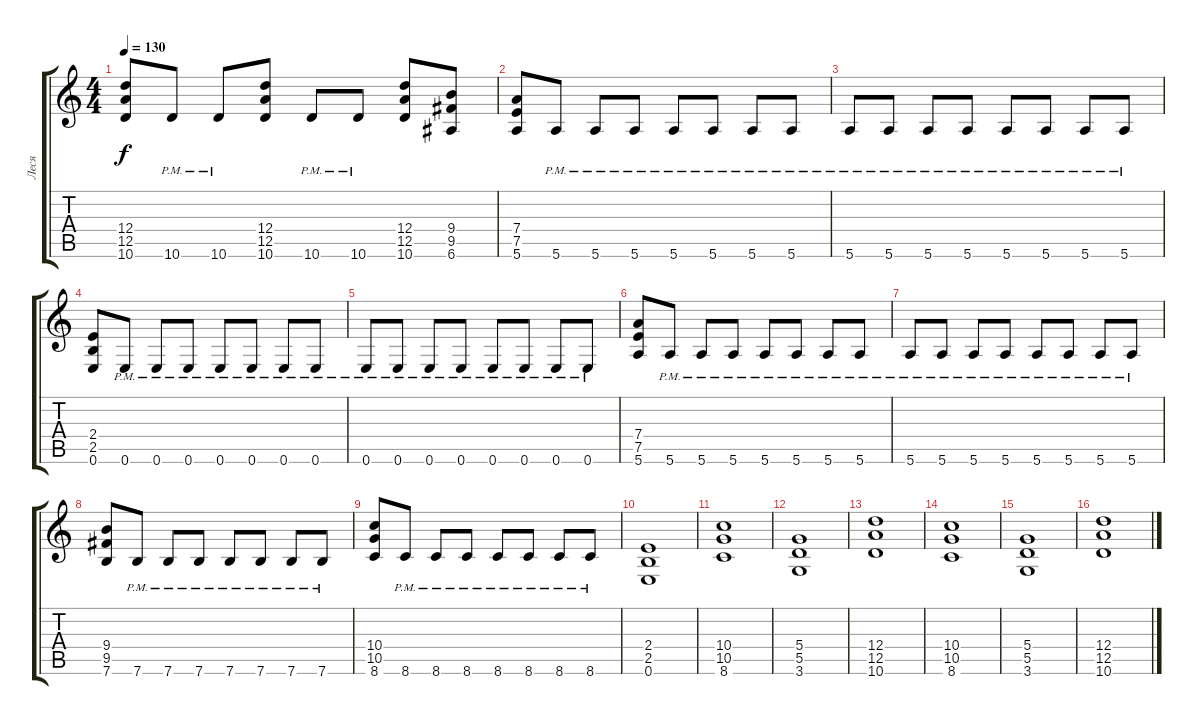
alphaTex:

\track ("Леся" "Леся") {instrument overdrivenguitar}
\staff {score tabs}
\tuning (E4 B3 G3 D3 A2 E2) {hide}
\ts (4 4)
\tempo 130
\clef g2
\ks c
(12.4 12.5 10.6).8{dy f} 10.6{pm}.8 10.6{pm}.8 (12.4 12.5 10.6).8 10.6{pm}.8 10.6{pm}.8 (12.4 12.5 10.6).8 (9.4 9.5 6.6).8 |
(7.4 7.5 5.6).8 5.6{pm}.8 5.6{pm}.8 5.6{pm}.8 5.6{pm}.8 5.6{pm}.8 5.6{pm}.8 5.6{pm}.8 |
5.6{pm}.8 5.6{pm}.8 5.6{pm}.8 5.6{pm}.8 5.6{pm}.8 5.6{pm}.8 5.6{pm}.8 5.6{pm}.8 |
(2.4 2.5 0.6).8 0.6{pm}.8 0.6{pm}.8 0.6{pm}.8 0.6{pm}.8 0.6{pm}.8 0.6{pm}.8 0.6{pm}.8 |
0.6{pm}.8 0.6{pm}.8 0.6{pm}.8 0.6{pm}.8 0.6{pm}.8 0.6{pm}.8 0.6{pm}.8 0.6{pm}.8 |
(7.4 7.5 5.6).8 5.6{pm}.8 5.6{pm}.8 5.6{pm}.8 5.6{pm}.8 5.6{pm}.8 5.6{pm}.8 5.6{pm}.8 |
5.6{pm}.8 5.6{pm}.8 5.6{pm}.8 5.6{pm}.8 5.6{pm}.8 5.6{pm}.8 5.6{pm}.8 5.6{pm}.8 |
(9.4 9.5 7.6).8 7.6{pm}.8 7.6{pm}.8 7.6{pm}.8 7.6{pm}.8 7.6{pm}.8 7.6{pm}.8 7.6{pm}.8 |
(10.4 10.5 8.6).8 8.6{pm}.8 8.6{pm}.8 8.6{pm}.8 8.6{pm}.8 8.6{pm}.8 8.6{pm}.8 8.6{pm}.8 |
(2.4 2.5 0.6).1 |
(10.4 10.5 8.6).1 |
(5.4 5.5 3.6).1 |
(12.4 12.5 10.6).1 |
(10.4 10.5 8.6).1 |
(5.4 5.5 3.6).1 |
(12.4 12.5 10.6).1
